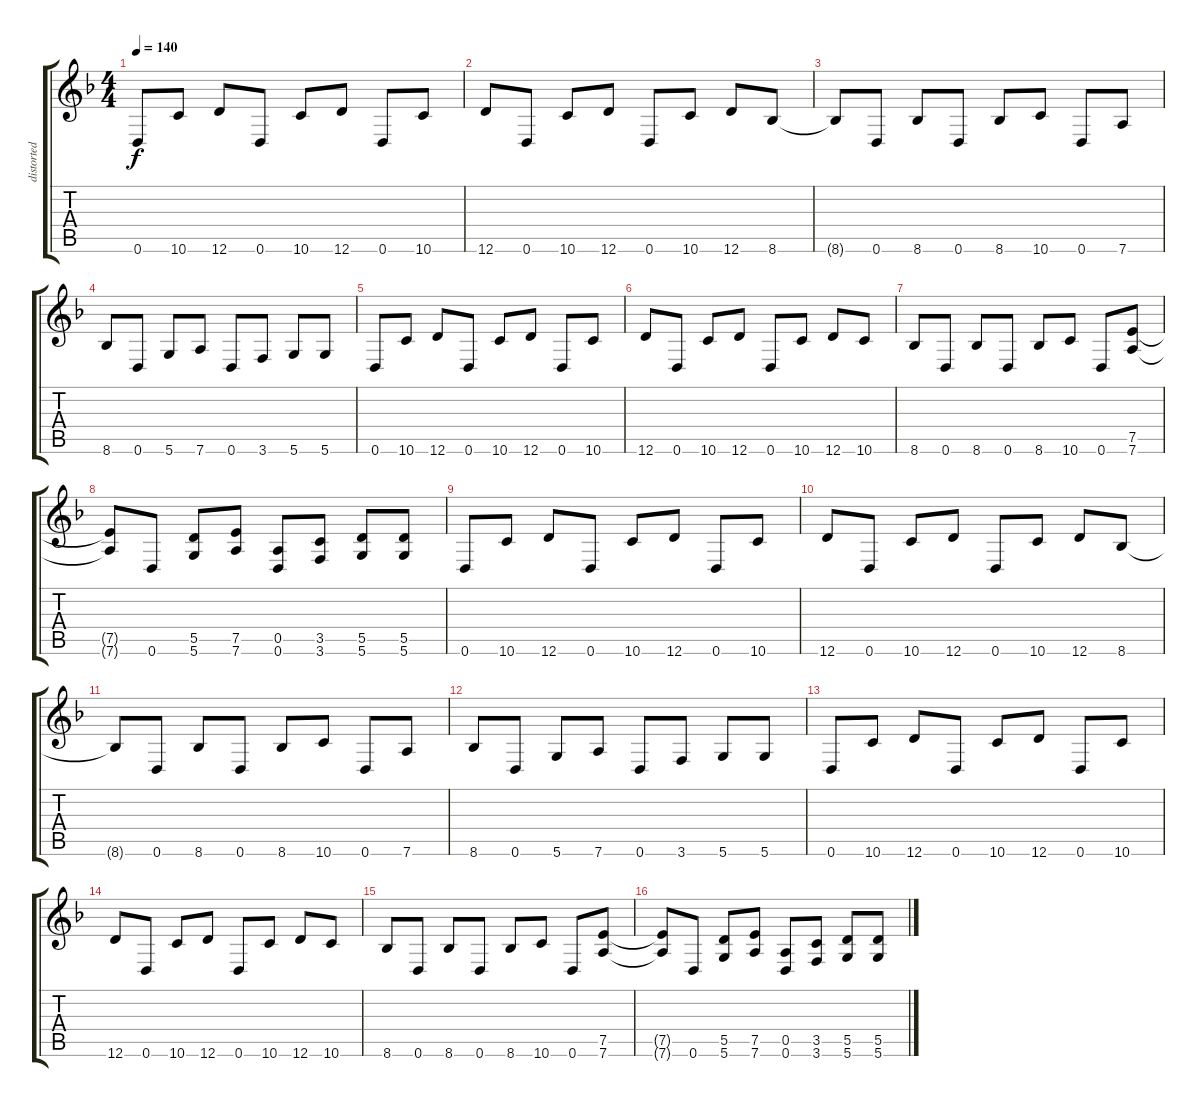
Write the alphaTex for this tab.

\track ("distorted guitar" "distorted ") {instrument distortionguitar}
\staff {score tabs}
\tuning (E4 B3 G3 D3 A2 D2) {hide}
\ts (4 4)
\tempo 140
\clef g2
\ks f
0.6.8{dy f} 10.6.8 12.6.8 0.6.8 10.6.8 12.6.8 0.6.8 10.6.8 |
12.6.8 0.6.8 10.6.8 12.6.8 0.6.8 10.6.8 12.6.8 8.6.8 |
8.6{t}.8 0.6.8 8.6.8 0.6.8 8.6.8 10.6.8 0.6.8 7.6.8 |
8.6.8 0.6.8 5.6.8 7.6.8 0.6.8 3.6.8 5.6.8 5.6.8 |
0.6.8 10.6.8 12.6.8 0.6.8 10.6.8 12.6.8 0.6.8 10.6.8 |
12.6.8 0.6.8 10.6.8 12.6.8 0.6.8 10.6.8 12.6.8 10.6.8 |
8.6.8 0.6.8 8.6.8 0.6.8 8.6.8 10.6.8 0.6.8 (7.5 7.6).8 |
(7.5{t} 7.6{t}).8 0.6.8 (5.5 5.6).8 (7.5 7.6).8 (0.5 0.6).8 (3.5 3.6).8 (5.5 5.6).8 (5.5 5.6).8 |
0.6.8 10.6.8 12.6.8 0.6.8 10.6.8 12.6.8 0.6.8 10.6.8 |
12.6.8 0.6.8 10.6.8 12.6.8 0.6.8 10.6.8 12.6.8 8.6.8 |
8.6{t}.8 0.6.8 8.6.8 0.6.8 8.6.8 10.6.8 0.6.8 7.6.8 |
8.6.8 0.6.8 5.6.8 7.6.8 0.6.8 3.6.8 5.6.8 5.6.8 |
0.6.8 10.6.8 12.6.8 0.6.8 10.6.8 12.6.8 0.6.8 10.6.8 |
12.6.8 0.6.8 10.6.8 12.6.8 0.6.8 10.6.8 12.6.8 10.6.8 |
8.6.8 0.6.8 8.6.8 0.6.8 8.6.8 10.6.8 0.6.8 (7.5 7.6).8 |
(7.5{t} 7.6{t}).8 0.6.8 (5.5 5.6).8 (7.5 7.6).8 (0.5 0.6).8 (3.5 3.6).8 (5.5 5.6).8 (5.5 5.6).8
